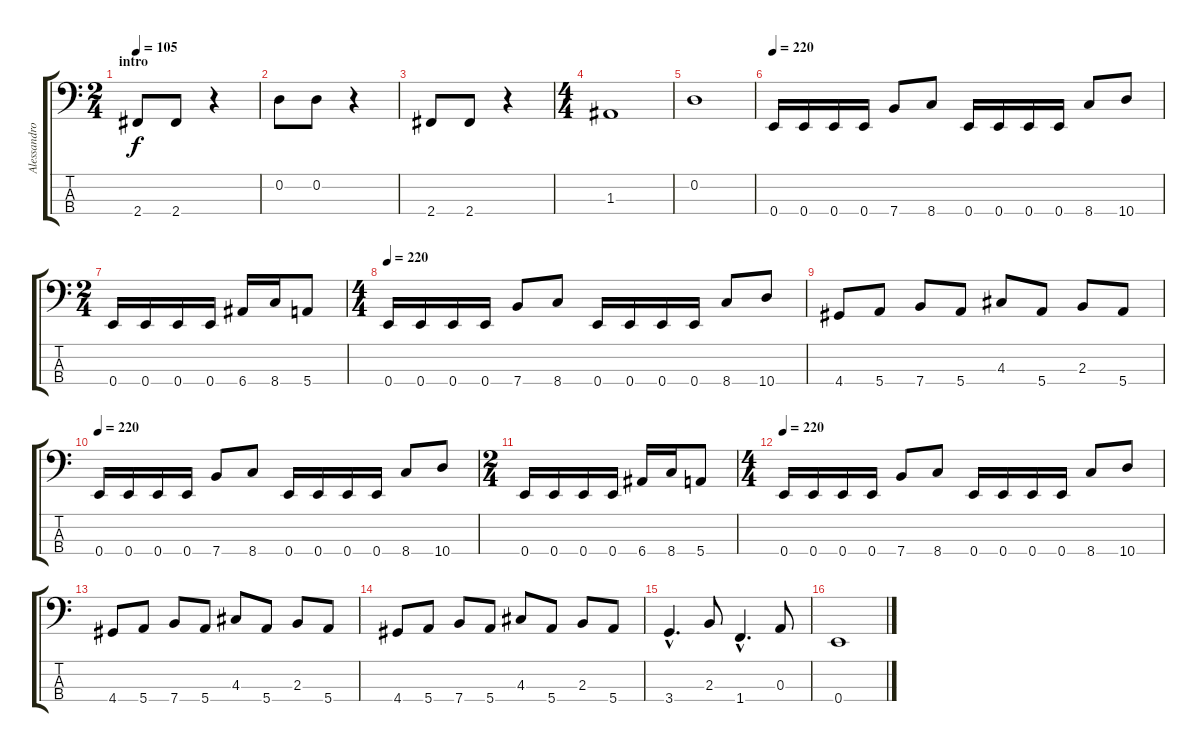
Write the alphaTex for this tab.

\track ("Alessandro Lotta" "Alessandro") {instrument electricbassfinger}
\staff {score tabs}
\tuning (G2 D2 A1 E1) {hide}
\ts (2 4)
\section ("" "intro")
\tempo 105
\clef f4
\ks c
2.4.8{dy f instrument electricbassfinger} 2.4.8 r.4 |
0.2.8 0.2.8 r.4 |
2.4.8 2.4.8 r.4 |
\ts (4 4)
1.3.1 |
0.2.1 |
\tempo 220
0.4.16 0.4.16 0.4.16 0.4.16 7.4.8 8.4.8 0.4.16 0.4.16 0.4.16 0.4.16 8.4.8 10.4.8 |
\ts (2 4)
0.4.16 0.4.16 0.4.16 0.4.16 6.4.16 8.4.16 5.4.8 |
\ts (4 4)
\tempo 220
0.4.16 0.4.16 0.4.16 0.4.16 7.4.8 8.4.8 0.4.16 0.4.16 0.4.16 0.4.16 8.4.8 10.4.8 |
4.4.8 5.4.8 7.4.8 5.4.8 4.3.8 5.4.8 2.3.8 5.4.8 |
\tempo 220
0.4.16 0.4.16 0.4.16 0.4.16 7.4.8 8.4.8 0.4.16 0.4.16 0.4.16 0.4.16 8.4.8 10.4.8 |
\ts (2 4)
0.4.16 0.4.16 0.4.16 0.4.16 6.4.16 8.4.16 5.4.8 |
\ts (4 4)
\tempo 220
0.4.16 0.4.16 0.4.16 0.4.16 7.4.8 8.4.8 0.4.16 0.4.16 0.4.16 0.4.16 8.4.8 10.4.8 |
4.4.8 5.4.8 7.4.8 5.4.8 4.3.8 5.4.8 2.3.8 5.4.8 |
4.4.8 5.4.8 7.4.8 5.4.8 4.3.8 5.4.8 2.3.8 5.4.8 |
3.4{hac}.4{d} 2.3.8 1.4{hac}.4{d} 0.3.8 |
0.4.1
